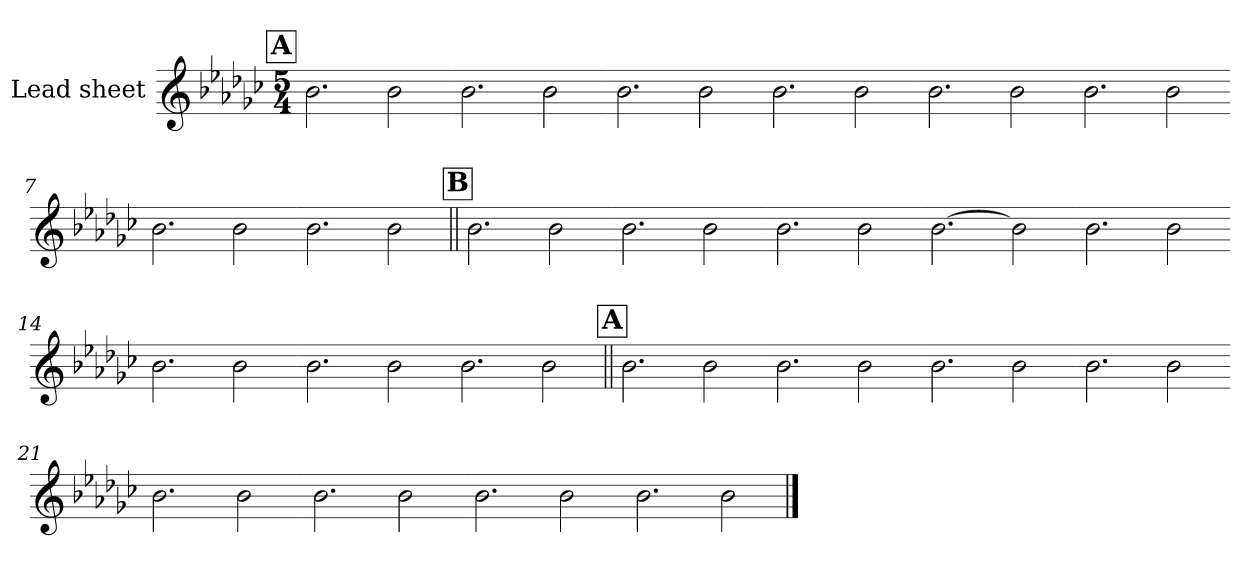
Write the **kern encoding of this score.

**kern
*part1
*staff1
*I"Lead sheet
*clefG2
*k[b-e-a-d-g-c-]
*e-:
*M5/4
!!LO:REH:place=s1:a:t=A
=1||
2.b-
2b-
=2-
2.b-
2b-
=3-
2.b-
2b-
=4-
2.b-
2b-
!!LO:LB:g=z
=5-
2.b-
2b-
=6-
2.b-
2b-
=7-
2.b-
2b-
=8-
2.b-
2b-
!!LO:LB:g=z
!!LO:REH:place=s1:a:t=B
=9||
2.b-
2b-
=10-
2.b-
2b-
=11-
2.b-
2b-
=12-
[2.b-
2b-]
!!LO:LB:g=z
=13-
2.b-
2b-
=14-
2.b-
2b-
=15-
2.b-
2b-
=16-
2.b-
2b-
!!LO:LB:g=z
!!LO:REH:place=s1:a:t=A
=17||
2.b-
2b-
=18-
2.b-
2b-
=19-
2.b-
2b-
=20-
2.b-
2b-
!!LO:LB:g=z
=21-
2.b-
2b-
=22-
2.b-
2b-
=23-
2.b-
2b-
=24-
2.b-
2b-
==
*-
